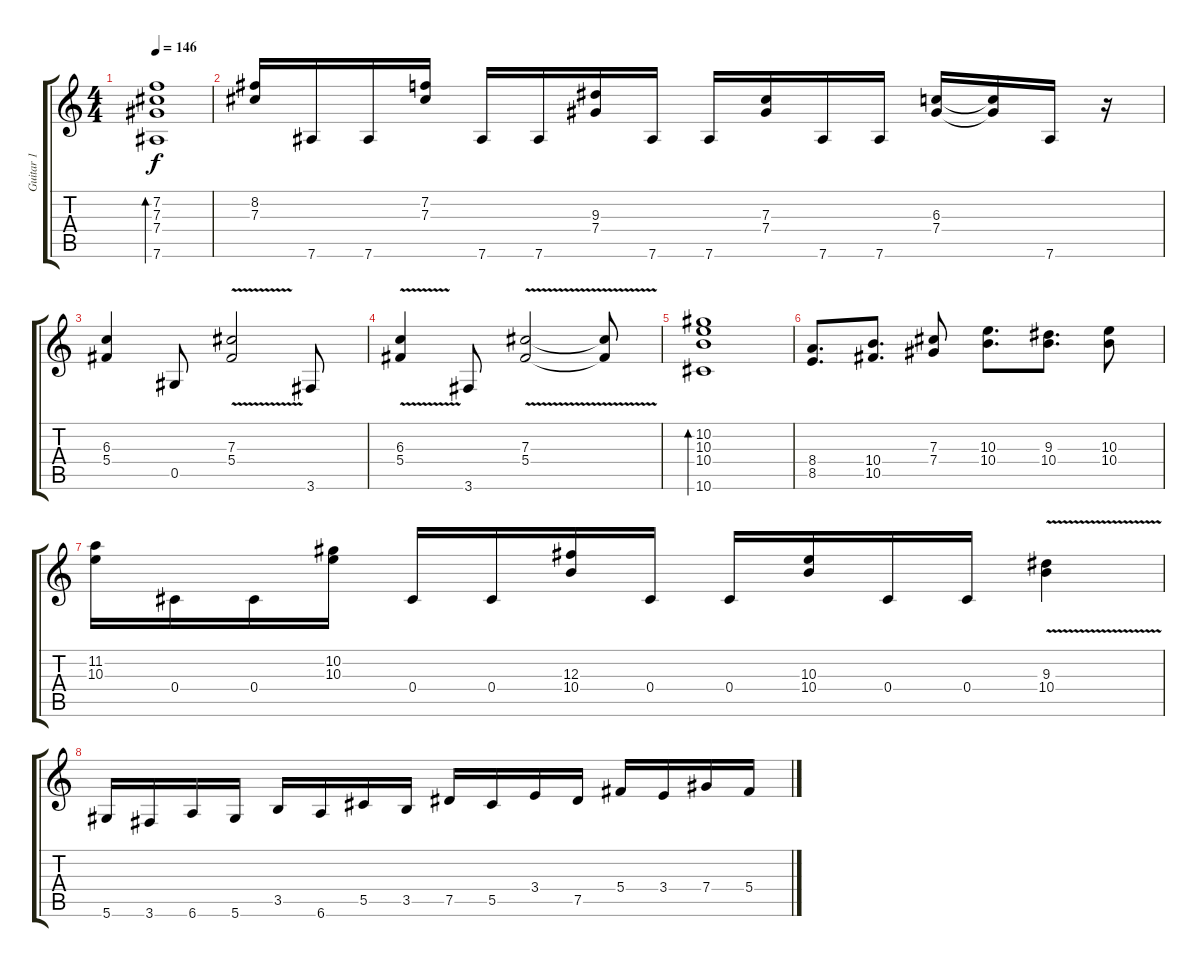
\track ("Guitar 1" "Guitar 1") {instrument distortionguitar}
\staff {score tabs}
\tuning (Eb4 Bb3 Gb3 Db3 Ab2 Eb2) {hide}
\ts (4 4)
\tempo 146
\clef g2
\ks c
(7.2 7.3 7.4 7.6).1{bd 30 dy f} |
(8.2 7.3).16 7.6.16 7.6.16 (7.2 7.3).16 7.6.16 7.6.16 (9.3 7.4).16 7.6.16 7.6.16 (7.3 7.4).16 7.6.16 7.6.16 (6.3 7.4).16 (6.3{t} 7.4{t}).16 7.6.16 r.16 |
(6.3 5.4).4 0.5.8 (7.3{v} 5.4{v}).2 3.6.8 |
(6.3{v} 5.4{v}).4 3.6.8 (7.3{v} 5.4{v}).2 (7.3{t} 5.4{t}).8 |
(10.2 10.3 10.4 10.6).1{bd 30} |
(8.4 8.5).8{d} (10.4 10.5).8{d} (7.3 7.4).8 (10.3 10.4).8{d} (9.3 10.4).8{d} (10.3 10.4).8 |
(11.2 10.3).16 0.4.16 0.4.16 (10.2 10.3).16 0.4.16 0.4.16 (12.3 10.4).16 0.4.16 0.4.16 (10.3 10.4).16 0.4.16 0.4.16 (9.3{v} 10.4{v}).4 |
5.6.16 3.6.16 6.6.16 5.6.16 3.5.16 6.6.16 5.5.16 3.5.16 7.5.16 5.5.16 3.4.16 7.5.16 5.4.16 3.4.16 7.4.16 5.4.16
